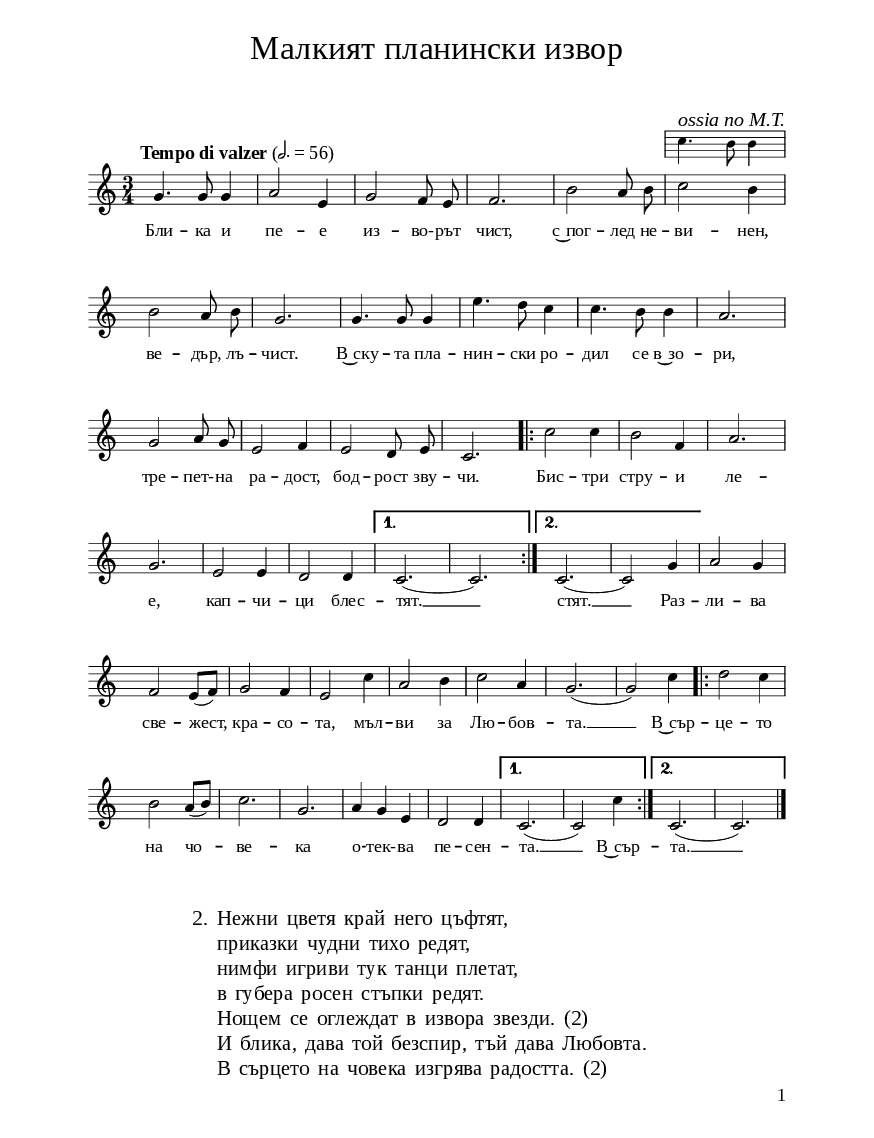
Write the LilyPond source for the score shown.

\version "2.24.3"

% include paper part and global functions
\include "include/globals.ily"

\bookpart {
  \label #'ref165
  \tocItem \markup "Малкият планински извор"
  \include "include/bookpart-paper.ily"
  \score {
    \include "include/score-layout.ily"

    \new Staff = main \relative  c'{
      \clef treble
      \key c \major
      \time 3/4
      \tempoFunc "Tempo di valzer" 2. "56"
      \autoBeamOff
      g'4. g8 g4 | % 2
      a2 e4 | % 3
      g2 f8 e8 | % 4
      f2. | % 5
      b2 a8  b8 | % 6
      <<
        { c2  b4 }
        \new Staff \with {
          \override VerticalAxisGroup.default-staff-staff-spacing =
          #'((basic-distance . 4.5)
             (padding . -10))
          \remove "Time_signature_engraver"
          alignAboveContext = #"main"
          fontSize = #-1
          \override StaffSymbol.staff-space = #(magstep -4)
          \override StaffSymbol.thickness = #(magstep -4)
          firstClef = ##f
        }
        {\autoBeamOff c4. ^\markup { \huge \italic "ossia по М.Т." } b8 b4}
      >>
      \break | % 7
      b2 a8  b8 | % 8
      g2. | % 9
      g4. g8 g4 |
      e'4.  d8  c4 | % 11
      c4.  b8  b4 | % 12
      a2. \break | % 13
      g2 a8 g8 | % 14
      e2 f4 | % 15
      e2 d8 e8 | % 16
      c2. \repeat volta 2 {
        | % 17
        c'2  c4 | % 18
        b2 f4  | % 19
        a2. \break |
        g2. | % 21
        e2 e4 | % 22
        d2 d4
      }
      \alternative {
        {
          | % 23
          c2. ~ | % 24
          c2.
        }
        {
          | % 25
          c2. ~ | % 26
          c2 g'4
        }
      }
      a2 g4 \break | % 28
      f2 e8 ([ f8] ) | % 29
      g2 f4 |
      e2  c'4 | % 31
      a2  b4 | % 32
      c2 a4 | % 33
      g2. ( | % 34
      g2 )  c4
      \repeat volta 2 {
        | % 35
        d2  c4 \break | % 36
        b2 a8 [(  b8 )] | % 37
        c2. | % 38
        g2. | % 39
        a4 g4 e4 |
        d2 d4
      }

      \alternative {
        {
          | % 41
          c2. ( | % 42
          c2 )  c'4
        }
        {
          | % 43
          c,2. ( | % 44
          c2. )
        }
      }
      \bar "|."
    }

    \addlyrics {
      Бли -- ка и пе -- е из -- "во-" --
      рът чист, с~пог -- лед не -- ви --
      нен, ве -- дър, лъ -- чист. В~ску --
      та пла -- нин -- ски ро -- дил се
      в~зо -- ри, тре -- "пет-" -- на ра --
      дост, бод -- рост зву -- чи. Бис --
      три стру -- и ле -- е, кап -- чи --
      ци блес -- тят. __   стят. __   Раз --
      ли -- ва све -- жест,  кра -- со
      -- та, мъл -- ви за Лю -- бов -- та. __
      В~сър -- це -- то на чо -- ве
      -- ка о -- "тек-" -- ва пе -- сен -- та. __
      В~сър -- та. __

    }

    \header {
      title = \titleFunc "Малкият планински извор" "Malkijat planinski izvor"
    }

    \midi{}

  } % score
  %\markup \dc-two "D.C." "con repitione"


  \markup \fontsize #bgCoupletFontSize {
    \hspace #10
    \override #`(baseline-skip . ,bgCoupletBaselineSkip) % affects space between column lines
    \column {
      \line {   2. Нежни цветя край него цъфтят, }
      \line {   "   "  приказки чудни тихо редят,  }
      \line {   "   " нимфи игриви тук танци плетат, }
      \line {   "   "  в губера росен стъпки редят. }
      \line {   "   "  Нощем се оглеждат в извора  звезди. (2)}
      \line {   "   "  И блика, дава  той безспир, тъй дава Любовта. }
      \line {   "   "   В сърцето на човека изгрява радостта. (2)}
    }

  } % markup



} % bookpart

% Più mosso
%
